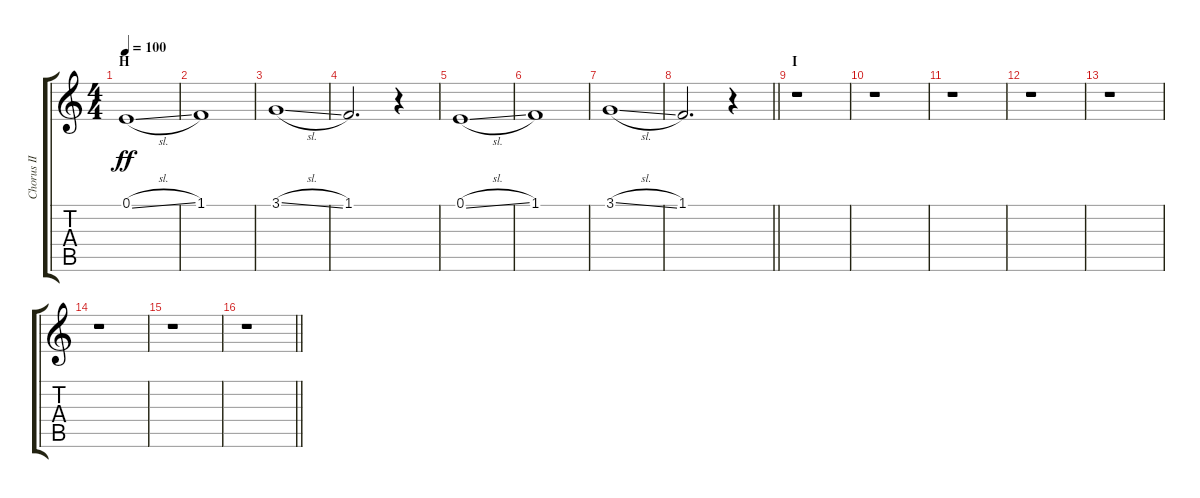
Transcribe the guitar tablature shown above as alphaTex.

\track ("Chorus II" "Chorus II") {instrument voiceoohs}
\staff {score tabs}
\tuning (E4 B3 G3 D3 A2 E2) {hide}
\ts (4 4)
\section ("" "H")
\tempo 100
\clef g2
\ks c
0.1{sl}.1{dy ff} |
1.1.1 |
3.1{sl}.1 |
1.1.2{d} r.4 |
0.1{sl}.1 |
1.1.1 |
3.1{sl}.1 |
\barLineRight lightlight
1.1.2{d} r.4 |
\section ("" "I")
r.1 |
r.1 |
r.1 |
r.1 |
r.1 |
r.1 |
r.1 |
\barLineRight lightlight
r.1
